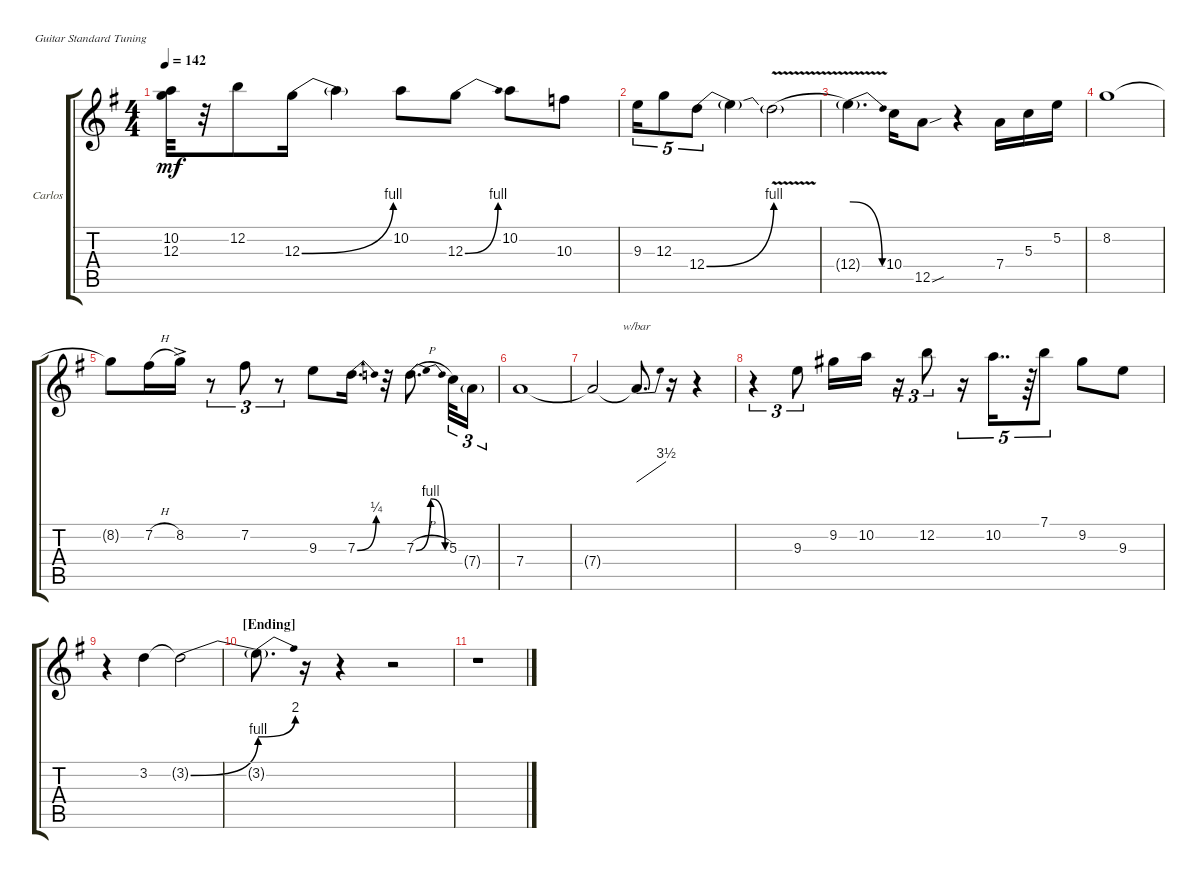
\bracketExtendMode groupsimilarinstruments
\firstSystemTrackNameOrientation horizontal
\otherSystemsTrackNameOrientation horizontal
\track ("Guitar - Carlos Santana" "Carlos") {instrument electricguitarclean}
\staff {score tabs}
\tuning (E4 B3 G3 D3 A2 E2)
\ts (4 4)
\tempo 142
\clef g2
\ks eminor
(10.2{t} 12.3{t}).32{dy mf} r.32 12.2.8 12.3{be (bend 13.799999999999999 0 42 4)}.16 12.3{t}.4 10.2.8 12.3{be (bend 4.2 0 33.6 4)}.8 10.2.8 10.3.8 |
9.3.16{tu (5 4)} 12.3.8{tu (5 4)} 12.4{be (bend 0 0 37.8 4)}.8{tu (5 4)} 12.4{t}.4 12.4{be (hold 0 0 60 0) v t}.2 |
12.4{be (release 0 4 6.6 0) v t}.4{d} 10.4.16 12.5{sou}.8 r.4 7.4.16 5.3.16 5.2.16 |
8.2.1 |
8.2{t}.8 7.2{h}.16 8.2{ac}.16 r.8{tu (3 2)} 7.2.8{tu (3 2)} r.8{tu (3 2)} 9.3.8 7.3{be (bend 11.4 0 54.6 1)}.16{d} r.32 7.3{be (bendrelease 0.6 0 7.199999999999999 4 40.8 4 49.199999999999996 0) h}.8{d} 5.3.32{tu (3 2)} 7.4{g}.16{tu (3 2)} |
7.4.1 |
7.4{t}.2 7.4{t}.8{d tbe (dive default 13.799999999999999 0 60 14)} r.16 r.4 |
r.4{tu (3 2)} 9.3.8{tu (3 2)} 9.2.16 10.2.16 r.16{tu (3 2)} 12.2.8{tu (3 2)} r.16{tu (5 4)} 10.2.16{dd tu (5 4)} r.64{tu (5 4)} 7.1.8{tu (5 4)} 9.2.8 9.3.8 |
r.4 3.2.4 3.2{be (bend 0.6 0 59.4 4) t}.2 |
\section ("" "[Ending] ")
3.2{be (bend 6 4 59.4 8) t}.8{d} r.16 r.4 r.2 |
r.1
